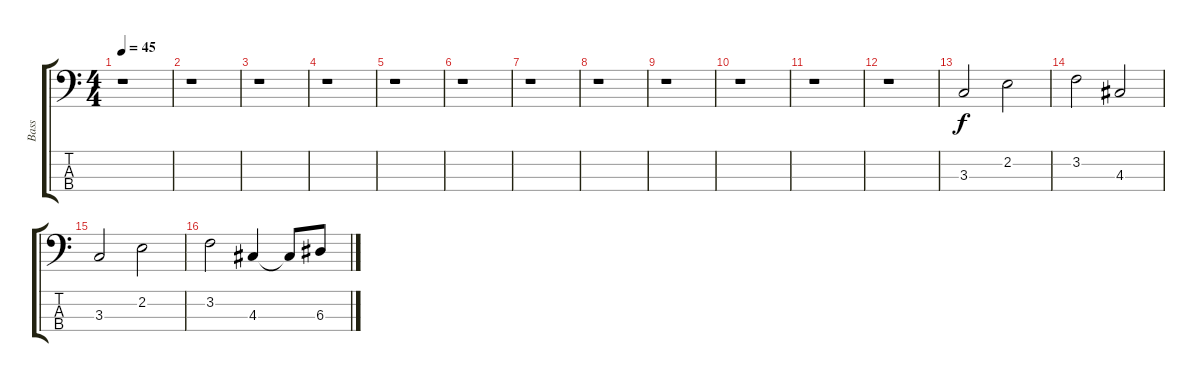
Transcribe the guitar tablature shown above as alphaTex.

\track ("Bass" "Bass") {instrument acousticbass}
\staff {score tabs}
\tuning (G2 D2 A1 E1) {hide}
\ts (4 4)
\tempo 45
\clef f4
\ks c
r.1{dy f instrument acousticbass} |
r.1 |
r.1 |
r.1 |
r.1 |
r.1 |
r.1 |
r.1 |
r.1 |
r.1 |
r.1 |
r.1 |
3.3.2 2.2.2 |
3.2.2 4.3.2 |
3.3.2 2.2.2 |
3.2.2 4.3.4 4.3{t}.8 6.3.8
